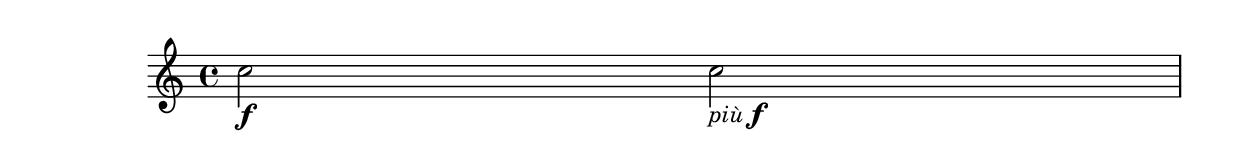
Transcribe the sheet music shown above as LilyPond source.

%% DO NOT EDIT this file manually; it is automatically
%% generated from LSR http://lsr.di.unimi.it
%% Make any changes in LSR itself, or in Documentation/snippets/new/ ,
%% and then run scripts/auxiliar/makelsr.py
%%
%% This file is in the public domain.
\version "2.18.0"

\header {
  lsrtags = "expressive-marks, really-simple, text"

  texidoc = "
Some dynamics may involve text indications (such as @qq{più forte} or
@qq{piano subito}). These can be produced using a @code{\\markup}
block.

"
  doctitle = "Combining dynamics with markup texts"
} % begin verbatim


piuF = \markup { \italic più \dynamic f }
\layout { ragged-right = ##f }
\relative c'' {
  c2\f c-\piuF
}
